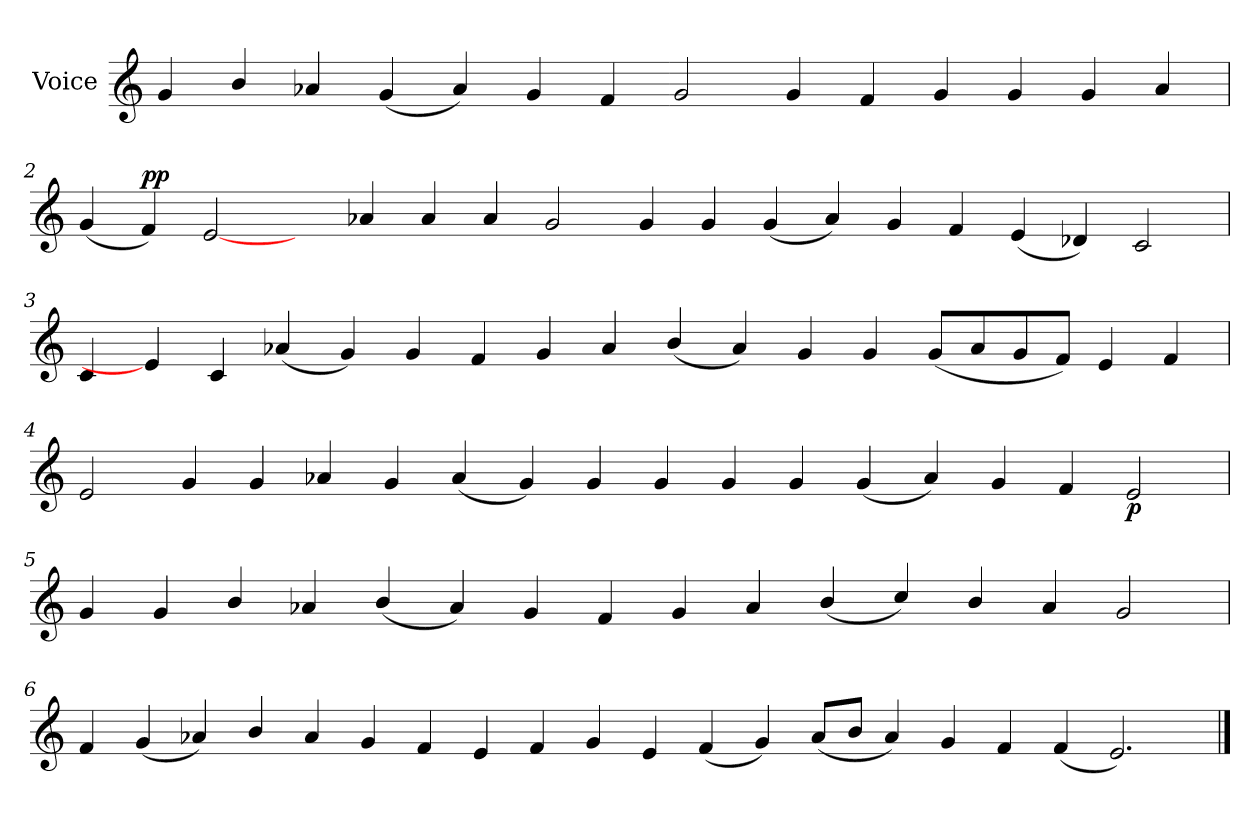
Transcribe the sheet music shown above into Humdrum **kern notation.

**kern	**dynam
*part1	*part1
*staff1	*staff1
*I"Voice	*
*I'V	*
*clefG2	*
*k[]	*
=1	=1
4g/	.
4b/	.
4a-X/	.
(>4g/	.
4a-/)	.
4g/	.
4f/	.
2g/	.
4g/	.
4f/	.
4g/	.
4g/	.
4g/	.
4a-/	.
!!LO:LB:g=z
=2	=2
(>4g/	.
!	!LO:DY:a
4f/)	pp
[2e/	.
4ryy	.
4a-X/	.
4a-/	.
4a-/	.
2g/	.
4g/	.
4g/	.
(>4g/	.
4a-/)	.
4g/	.
4f/	.
(>4e/	.
4d-X/)	.
2c/	.
!!LO:LB:g=z
=3	=3
4c/	.
4e/]	.
4c/	.
(>4a-X/	.
4g/)	.
4g/	.
4f/	.
4g/	.
4a-/	.
(>4b/	.
4a-/)	.
4g/	.
4g/	.
(>8g/L	.
8a-/	.
8g/	.
8f/J)	.
4e/	.
4f/	.
!!LO:LB:g=z
=4	=4
2e/	.
4g/	.
4g/	.
4a-X/	.
4g/	.
(>4a-/	.
4g/)	.
4g/	.
4g/	.
4g/	.
4g/	.
(>4g/	.
4a-/)	.
4g/	.
4f/	.
!	!LO:DY:b
2e/	p
!!LO:LB:g=z
=5	=5
4g/	.
4g/	.
4b/	.
4a-X/	.
(>4b/	.
4a-/)	.
4g/	.
4f/	.
4g/	.
4a-/	.
(>4b/	.
4cc/)	.
4b/	.
4a-/	.
2g/	.
!!LO:LB:g=z
=6	=6
4f/	.
(>4g/	.
4a-X/)	.
4b/	.
4a-/	.
4g/	.
4f/	.
4e/	.
4f/	.
4g/	.
4e/	.
(>4f/	.
4g/)	.
(>8a-/L	.
8b/J	.
4a-/)	.
4g/	.
4f/	.
(>4f/	.
2.e/)	.
==	==
*-	*-
